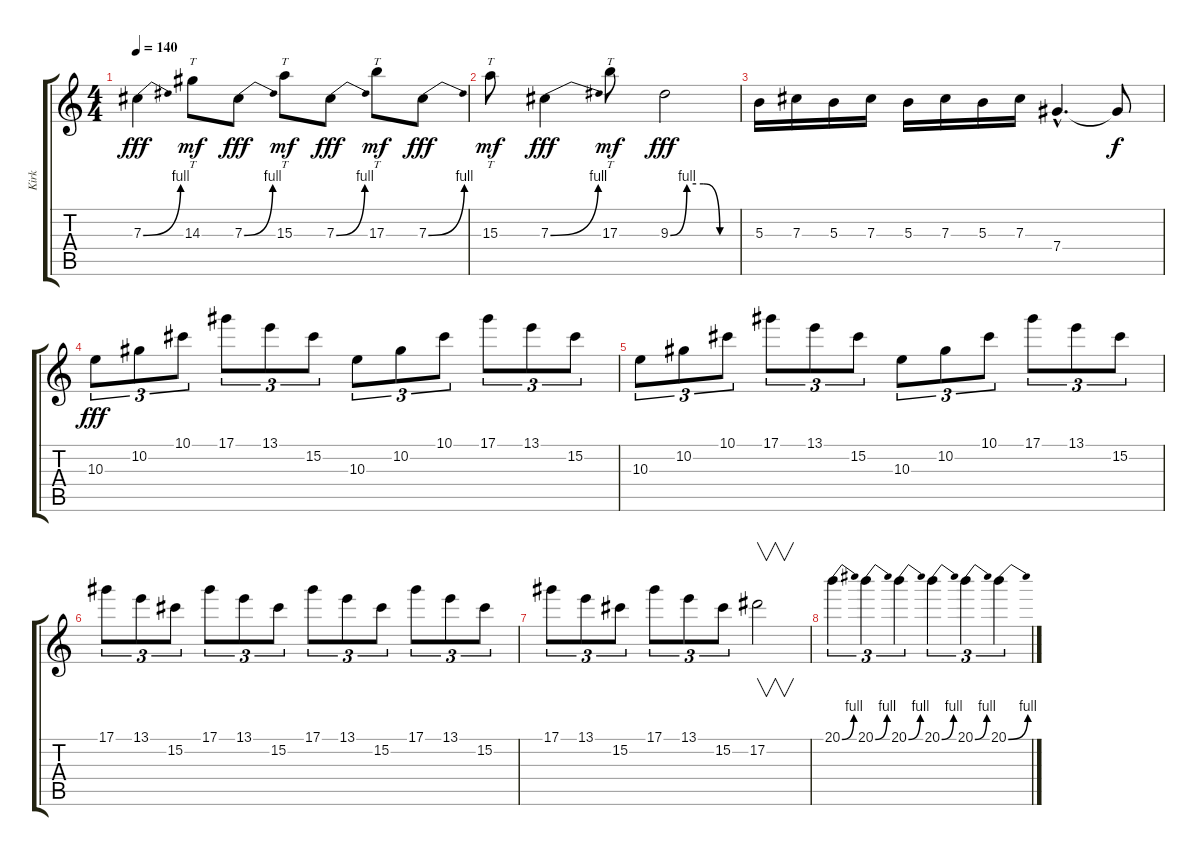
\track ("Kirk" "Kirk") {instrument overdrivenguitar}
\staff {score tabs}
\tuning (Eb4 Bb3 Gb3 Db3 Ab2 Eb2) {hide}
\ts (4 4)
\tempo 140
\clef g2
\ks c
7.3{be (bend 0 0 60 4)}.4{dy fff} 14.3.8{tt dy mf} 7.3{be (bend 0 0 60 4)}.8{dy fff} 15.3.8{tt dy mf} 7.3{be (bend 0 0 60 4)}.8{dy fff} 17.3.8{tt dy mf} 7.3{be (bend 0 0 60 4)}.8{dy fff} |
15.3.8{tt dy mf} 7.3{be (bend 0 0 60 4)}.4{dy fff} 17.3.8{tt dy mf} 9.3{be (custom 0 0 15 4 30 4 45 0 60 0)}.2{dy fff} |
5.3.16 7.3.16 5.3.16 7.3.16 5.3.16 7.3.16 5.3.16 7.3.16 7.4{hac}.4{d} 7.4{t}.8{dy f} |
10.3.8{tu (3 2) dy fff} 10.2.8{tu (3 2)} 10.1.8{tu (3 2)} 17.1.8{tu (3 2)} 13.1.8{tu (3 2)} 15.2.8{tu (3 2)} 10.3.8{tu (3 2)} 10.2.8{tu (3 2)} 10.1.8{tu (3 2)} 17.1.8{tu (3 2)} 13.1.8{tu (3 2)} 15.2.8{tu (3 2)} |
10.3.8{tu (3 2)} 10.2.8{tu (3 2)} 10.1.8{tu (3 2)} 17.1.8{tu (3 2)} 13.1.8{tu (3 2)} 15.2.8{tu (3 2)} 10.3.8{tu (3 2)} 10.2.8{tu (3 2)} 10.1.8{tu (3 2)} 17.1.8{tu (3 2)} 13.1.8{tu (3 2)} 15.2.8{tu (3 2)} |
17.1.8{tu (3 2)} 13.1.8{tu (3 2)} 15.2.8{tu (3 2)} 17.1.8{tu (3 2)} 13.1.8{tu (3 2)} 15.2.8{tu (3 2)} 17.1.8{tu (3 2)} 13.1.8{tu (3 2)} 15.2.8{tu (3 2)} 17.1.8{tu (3 2)} 13.1.8{tu (3 2)} 15.2.8{tu (3 2)} |
17.1.8{tu (3 2)} 13.1.8{tu (3 2)} 15.2.8{tu (3 2)} 17.1.8{tu (3 2)} 13.1.8{tu (3 2)} 15.2.8{tu (3 2)} 17.2.2{v} |
20.1{be (bend 0 0 60 4)}.4{tu (3 2)} 20.1{be (bend 0 0 60 4)}.4{tu (3 2)} 20.1{be (bend 0 0 60 4)}.4{tu (3 2)} 20.1{be (bend 0 0 60 4)}.4{tu (3 2)} 20.1{be (bend 0 0 60 4)}.4{tu (3 2)} 20.1{be (bend 0 0 60 4)}.4{tu (3 2)}
